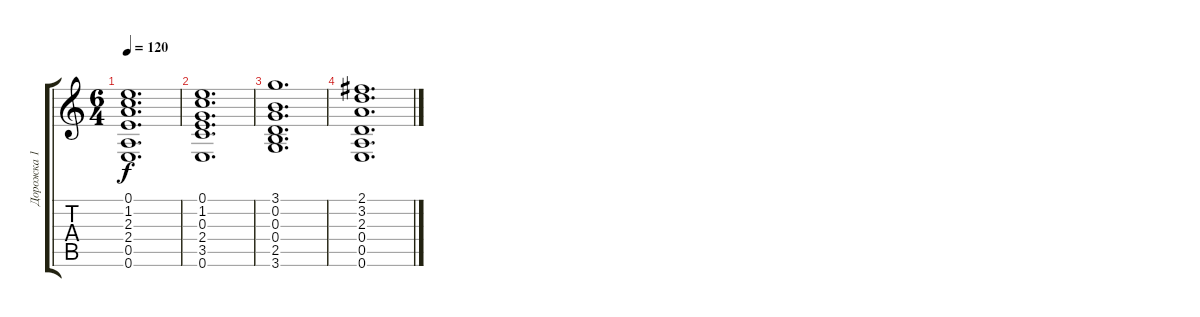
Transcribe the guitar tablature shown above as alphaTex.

\track ("Дорожка 1" "Дорожка 1") {instrument acousticguitarsteel}
\staff {score tabs}
\tuning (E4 B3 G3 D3 A2 E2) {hide}
\ts (6 4)
\tempo 120
\clef g2
\ks c
(0.1 1.2 2.3 2.4 0.5 0.6).1{d dy f} |
(0.1 1.2 0.3 2.4 3.5 0.6).1{d} |
(3.1 0.2 0.3 0.4 2.5 3.6).1{d} |
(2.1 3.2 2.3 0.4 0.5 0.6).1{d}
